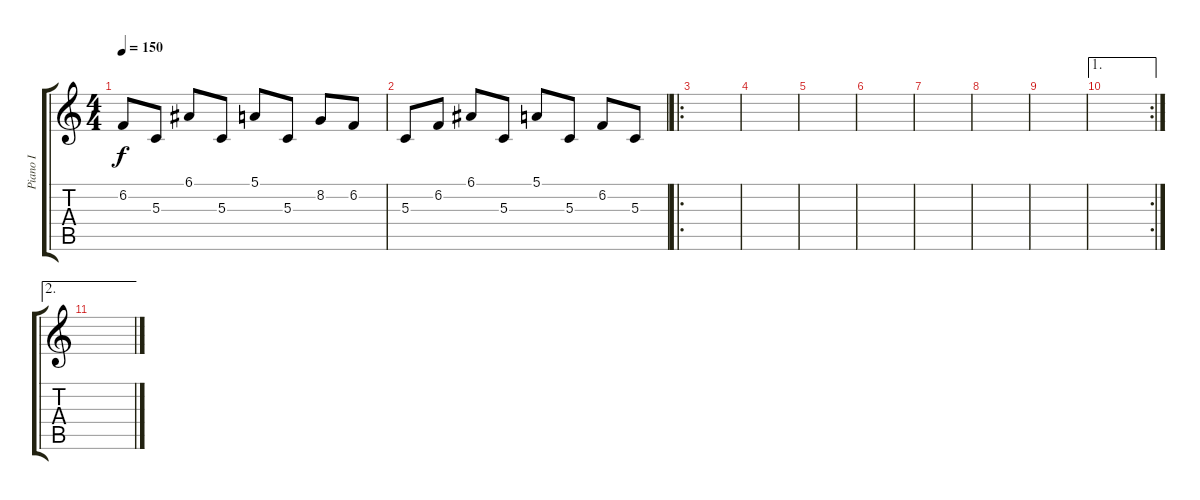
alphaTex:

\track ("Piano I" "Piano I") {instrument acousticgrandpiano}
\staff {score tabs}
\tuning (E4 B3 G3 D3 A2 E2) {hide}
\ts (4 4)
\tempo 150
\clef g2
\ks c
6.2.8{dy f} 5.3.8 6.1.8 5.3.8 5.1.8 5.3.8 8.2.8 6.2.8 |
5.3.8 6.2.8 6.1.8 5.3.8 5.1.8 5.3.8 6.2.8 5.3.8 |
\ro
|
|
|
|
|
|
|
\ae 1
\rc 2
|
\ae 2
